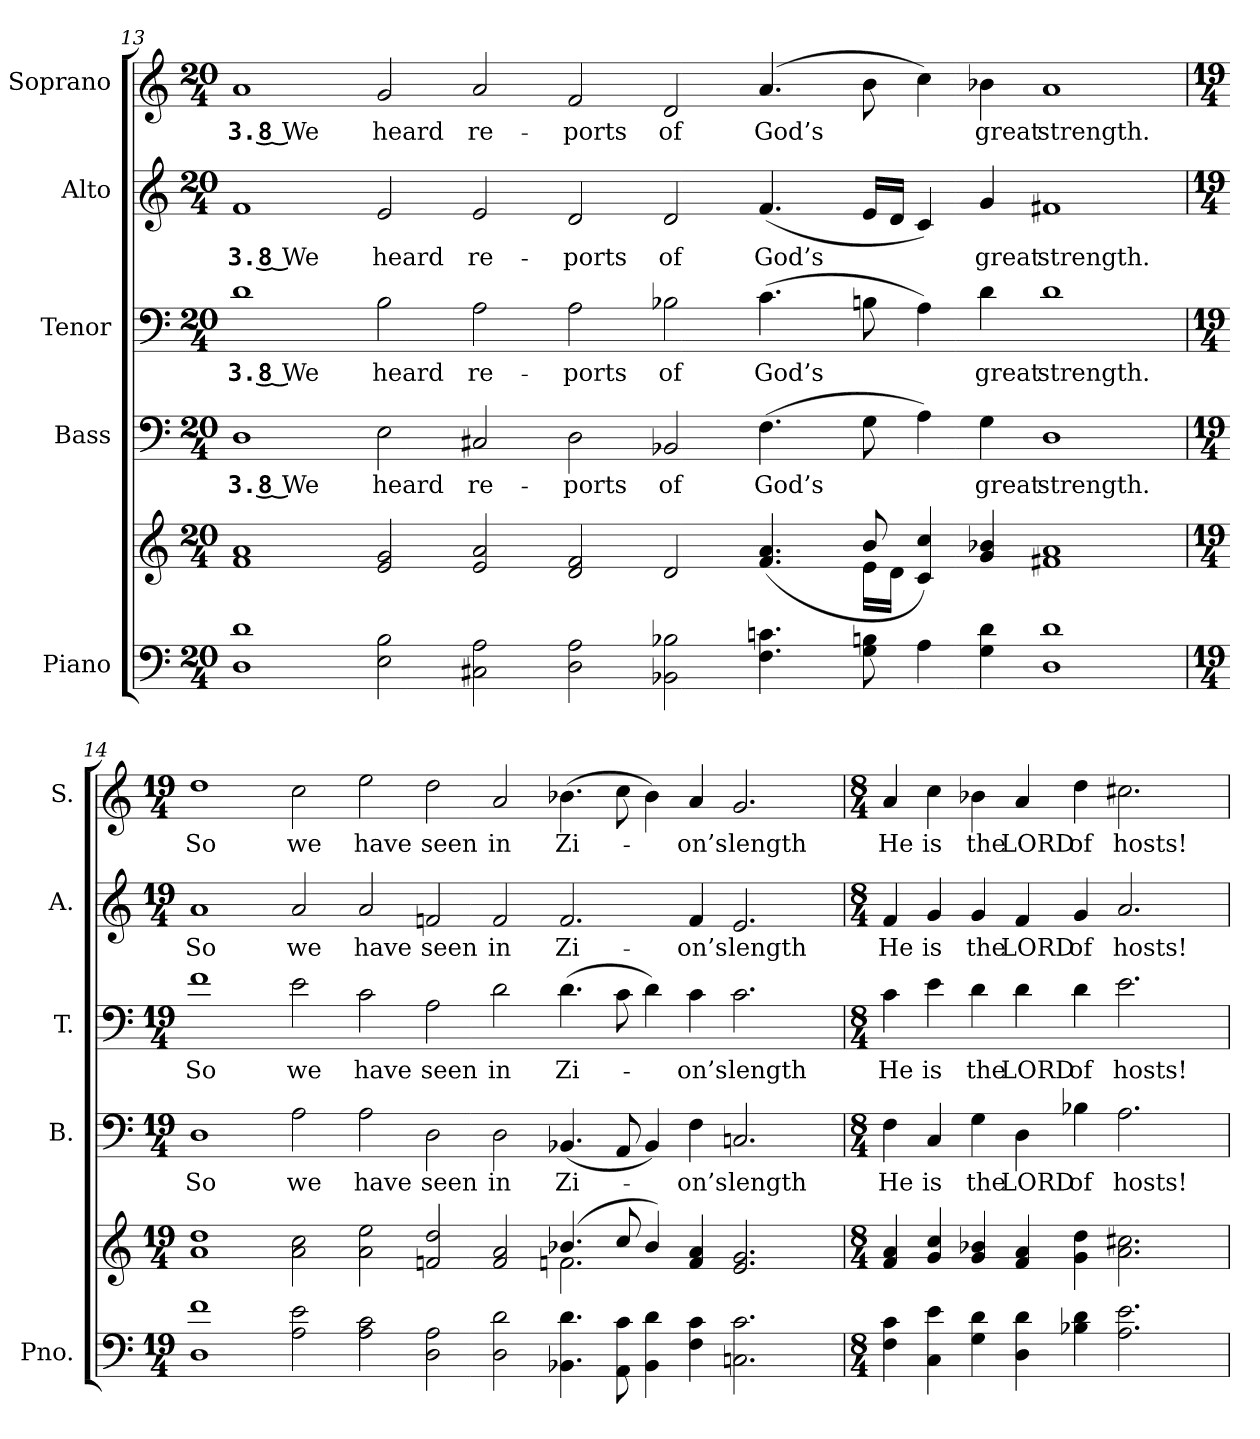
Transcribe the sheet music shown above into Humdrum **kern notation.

**kern	**kern	**kern	**text	**kern	**text	**kern	**text	**kern	**text
*part5	*part5	*part4	*part4	*part3	*part3	*part2	*part2	*part1	*part1
*staff6	*staff5	*staff4	*staff4	*staff3	*staff3	*staff2	*staff2	*staff1	*staff1
*I"Piano	*	*I"Bass	*	*I"Tenor	*	*I"Alto	*	*I"Soprano	*
*I'Pno.	*	*I'B.	*	*I'T.	*	*I'A.	*	*I'S.	*
!!LO:PB:g=z
*clefF4	*clefG2	*clefF4	*	*clefF4	*	*clefG2	*	*clefG2	*
*k[]	*k[]	*k[]	*	*k[]	*	*k[]	*	*k[]	*
*C:	*C:	*C:	*	*C:	*	*C:	*	*C:	*
*M20/4	*M20/4	*M20/4	*	*M20/4	*	*M20/4	*	*M20/4	*
=13	=13	=13	=13	=13	=13	=13	=13	=13	=13
*	*^	*	*	*	*	*	*	*	*
!	!	!	!	!LO:LY:b:color=#000000	!	!	!	!	!	!
!	!	!	!	!	!	!LO:LY:b:color=#000000	!	!	!	!
!	!	!	!	!	!	!	!	!LO:LY:b:color=#000000	!	!
!	!	!	!	!	!	!	!	!	!	!LO:LY:b:color=#000000
1Di 1di	1fi 1ai	1ryy	1Di	3. 8 We	1di	3. 8 We	1fi	3. 8 We	1ai	3. 8 We
!	!	!	!	!LO:LY:b:color=#000000	!	!	!	!	!	!
!	!	!	!	!	!	!LO:LY:b:color=#000000	!	!	!	!
!	!	!	!	!	!	!	!	!LO:LY:b:color=#000000	!	!
!	!	!	!	!	!	!	!	!	!	!LO:LY:b:color=#000000
2Ei\ 2Bi	2ei/ 2gi	1ryy	2Ei\	heard	2Bi\	heard	2ei/	heard	2gi/	heard
!	!	!	!	!LO:LY:b:color=#000000	!	!	!	!	!	!
!	!	!	!	!	!	!LO:LY:b:color=#000000	!	!	!	!
!	!	!	!	!	!	!	!	!LO:LY:b:color=#000000	!	!
!	!	!	!	!	!	!	!	!	!	!LO:LY:b:color=#000000
2C#Xi\ 2Ai	2ei/ 2ai	.	2C#Xi/	re-	2Ai\	re-	2ei/	re-	2ai/	re-
!	!	!	!	!LO:LY:b:color=#000000	!	!	!	!	!	!
!	!	!	!	!	!	!LO:LY:b:color=#000000	!	!	!	!
!	!	!	!	!	!	!	!	!LO:LY:b:color=#000000	!	!
!	!	!	!	!	!	!	!	!	!	!LO:LY:b:color=#000000
2Di\ 2Ai	2di/ 2fi	1ryy	2Di\	-ports	2Ai\	-ports	2di/	-ports	2fi/	-ports
!	!	!	!	!LO:LY:b:color=#000000	!	!	!	!	!	!
!	!	!	!	!	!	!LO:LY:b:color=#000000	!	!	!	!
!	!	!	!	!	!	!	!	!LO:LY:b:color=#000000	!	!
!	!	!	!	!	!	!	!	!	!	!LO:LY:b:color=#000000
2BB-Xi\ 2B-Xi	2di/	.	2BB-Xi/	of	2B-Xi\	of	2di/	of	2di/	of
!	!	!	!	!LO:LY:b:color=#000000	!	!	!	!	!	!
!	!	!	!	!	!	!LO:LY:b:color=#000000	!	!	!	!
!	!	!	!	!	!	!	!	!LO:LY:b:color=#000000	!	!
!	!	!	!	!	!	!	!	!	!	!LO:LY:b:color=#000000
4.Fi\ 4.cni	(4.fi/ 4.ai	4ryy	(4.Fi\	God’s	(4.ci\	God’s	(4.fi/	God’s	(4.ai/	God’s
.	.	8ryy	.	.	.	.	.	.	.	.
8Gi\ 8Bni	8bi/	16ei\LL	8Gi\	.	8Bni\	.	16ei/LL	.	8bi\	.
.	.	16di\JJ	.	.	.	.	16di/JJ	.	.	.
4Ai\	4ci/ 4cci)	2ryy	4Ai\)	.	4Ai\)	.	4ci/)	.	4cci\)	.
!	!	!	!	!LO:LY:b:color=#000000	!	!	!	!	!	!
!	!	!	!	!	!	!LO:LY:b:color=#000000	!	!	!	!
!	!	!	!	!	!	!	!	!LO:LY:b:color=#000000	!	!
!	!	!	!	!	!	!	!	!	!	!LO:LY:b:color=#000000
4Gi\ 4di	4gi/ 4b-Xi	.	4Gi\	great	4di\	great	4gi/	great	4b-Xi\	great
!	!	!	!	!LO:LY:b:color=#000000	!	!	!	!	!	!
!	!	!	!	!	!	!LO:LY:b:color=#000000	!	!	!	!
!	!	!	!	!	!	!	!	!LO:LY:b:color=#000000	!	!
!	!	!	!	!	!	!	!	!	!	!LO:LY:b:color=#000000
1Di 1di	1f#Xi 1ai	1ryy	1Di	strength.	1di	strength.	1f#Xi	strength.	1ai	strength.
!!LO:PB:g=z
=14	=14	=14	=14	=14	=14	=14	=14	=14	=14	=14
*M19/4	*M19/4	*	*M19/4	*	*M19/4	*	*M19/4	*	*M19/4	*
!	!	!	!	!LO:LY:b:color=#000000	!	!	!	!	!	!
!	!	!	!	!	!	!LO:LY:b:color=#000000	!	!	!	!
!	!	!	!	!	!	!	!	!LO:LY:b:color=#000000	!	!
!	!	!	!	!	!	!	!	!	!	!LO:LY:b:color=#000000
1Di 1fi	1ai 1ddi	1ryy	1Di	So	1fi	So	1ai	So	1ddi	So
!	!	!	!	!LO:LY:b:color=#000000	!	!	!	!	!	!
!	!	!	!	!	!	!LO:LY:b:color=#000000	!	!	!	!
!	!	!	!	!	!	!	!	!LO:LY:b:color=#000000	!	!
!	!	!	!	!	!	!	!	!	!	!LO:LY:b:color=#000000
2Ai\ 2ei	2ai\ 2cci	1ryy	2Ai\	we	2ei\	we	2ai/	we	2cci\	we
!	!	!	!	!LO:LY:b:color=#000000	!	!	!	!	!	!
!	!	!	!	!	!	!LO:LY:b:color=#000000	!	!	!	!
!	!	!	!	!	!	!	!	!LO:LY:b:color=#000000	!	!
!	!	!	!	!	!	!	!	!	!	!LO:LY:b:color=#000000
2Ai\ 2ci	2ai\ 2eei	.	2Ai\	have	2ci\	have	2ai/	have	2eei\	have
!	!	!	!	!LO:LY:b:color=#000000	!	!	!	!	!	!
!	!	!	!	!	!	!LO:LY:b:color=#000000	!	!	!	!
!	!	!	!	!	!	!	!	!LO:LY:b:color=#000000	!	!
!	!	!	!	!	!	!	!	!	!	!LO:LY:b:color=#000000
2Di\ 2Ai	2fni/ 2ddi	1ryy	2Di\	seen	2Ai\	seen	2fni/	seen	2ddi\	seen
!	!	!	!	!LO:LY:b:color=#000000	!	!	!	!	!	!
!	!	!	!	!	!	!LO:LY:b:color=#000000	!	!	!	!
!	!	!	!	!	!	!	!	!LO:LY:b:color=#000000	!	!
!	!	!	!	!	!	!	!	!	!	!LO:LY:b:color=#000000
2Di\ 2di	2fi/ 2ai	.	2Di\	in	2di\	in	2fi/	in	2ai/	in
!	!	!	!	!LO:LY:b:color=#000000	!	!	!	!	!	!
!	!	!	!	!	!	!LO:LY:b:color=#000000	!	!	!	!
!	!	!	!	!	!	!	!	!LO:LY:b:color=#000000	!	!
!	!	!	!	!	!	!	!	!	!	!LO:LY:b:color=#000000
4.BB-Xi\ 4.di	(4.b-Xi/	2.fni\	(4.BB-Xi/	Zi-	(4.di\	Zi-	2.fi/	Zi-	(4.b-Xi\	Zi-
8AAi\ 8ci	8cci/	.	8AAi/	.	8ci\	.	.	.	8cci\	.
4BB-i\ 4di	4b-i/)	.	4BB-i/)	.	4di\)	.	.	.	4b-i\)	.
!	!	!	!	!LO:LY:b:color=#000000	!	!	!	!	!	!
!	!	!	!	!	!	!LO:LY:b:color=#000000	!	!	!	!
!	!	!	!	!	!	!	!	!LO:LY:b:color=#000000	!	!
!	!	!	!	!	!	!	!	!	!	!LO:LY:b:color=#000000
4Fi\ 4ci	4fi/ 4ai	4ryy	4Fi\	-on’s	4ci\	-on’s	4fi/	-on’s	4ai/	-on’s
!	!	!	!	!LO:LY:b:color=#000000	!	!	!	!	!	!
!	!	!	!	!	!	!LO:LY:b:color=#000000	!	!	!	!
!	!	!	!	!	!	!	!	!LO:LY:b:color=#000000	!	!
!	!	!	!	!	!	!	!	!	!	!LO:LY:b:color=#000000
2.Cni\ 2.ci	2.ei/ 2.gi	2ryy	2.Cni/	length	2.ci\	length	2.ei/	length	2.gi/	length
.	.	4ryy	.	.	.	.	.	.	.	.
!!LO:PB:g=z
=15	=15	=15	=15	=15	=15	=15	=15	=15	=15	=15
*M8/4	*M8/4	*	*M8/4	*	*M8/4	*	*M8/4	*	*M8/4	*
!	!	!	!	!LO:LY:b:color=#000000	!	!	!	!	!	!
!	!	!	!	!	!	!LO:LY:b:color=#000000	!	!	!	!
!	!	!	!	!	!	!	!	!LO:LY:b:color=#000000	!	!
!	!	!	!	!	!	!	!	!	!	!LO:LY:b:color=#000000
4Fi\ 4ci	4fi/ 4ai	4ryy	4Fi\	He	4ci\	He	4fi/	He	4ai/	He
!	!	!	!	!LO:LY:b:color=#000000	!	!	!	!	!	!
!	!	!	!	!	!	!LO:LY:b:color=#000000	!	!	!	!
!	!	!	!	!	!	!	!	!LO:LY:b:color=#000000	!	!
!	!	!	!	!	!	!	!	!	!	!LO:LY:b:color=#000000
4Ci\ 4ei	4gi/ 4cci	1ryy	4Ci/	is	4ei\	is	4gi/	is	4cci\	is
!	!	!	!	!LO:LY:b:color=#000000	!	!	!	!	!	!
!	!	!	!	!	!	!LO:LY:b:color=#000000	!	!	!	!
!	!	!	!	!	!	!	!	!LO:LY:b:color=#000000	!	!
!	!	!	!	!	!	!	!	!	!	!LO:LY:b:color=#000000
4Gi\ 4di	4gi/ 4b-Xi	.	4Gi\	the	4di\	the	4gi/	the	4b-Xi\	the
!	!	!	!	!LO:LY:b:color=#000000	!	!	!	!	!	!
!	!	!	!	!	!	!LO:LY:b:color=#000000	!	!	!	!
!	!	!	!	!	!	!	!	!LO:LY:b:color=#000000	!	!
!	!	!	!	!	!	!	!	!	!	!LO:LY:b:color=#000000
4Di\ 4di	4fi/ 4ai	.	4Di\	LORD	4di\	LORD	4fi/	LORD	4ai/	LORD
!	!	!	!	!LO:LY:b:color=#000000	!	!	!	!	!	!
!	!	!	!	!	!	!LO:LY:b:color=#000000	!	!	!	!
!	!	!	!	!	!	!	!	!LO:LY:b:color=#000000	!	!
!	!	!	!	!	!	!	!	!	!	!LO:LY:b:color=#000000
4B-Xi\ 4di	4gi\ 4ddi	.	4B-Xi\	of	4di\	of	4gi/	of	4ddi\	of
!	!	!	!	!LO:LY:b:color=#000000	!	!	!	!	!	!
!	!	!	!	!	!	!LO:LY:b:color=#000000	!	!	!	!
!	!	!	!	!	!	!	!	!LO:LY:b:color=#000000	!	!
!	!	!	!	!	!	!	!	!	!	!LO:LY:b:color=#000000
2.Ai\ 2.ei	2.ai\ 2.cc#Xi	2ryy	2.Ai\	hosts!	2.ei\	hosts!	2.ai/	hosts!	2.cc#Xi\	hosts!
.	.	4ryy	.	.	.	.	.	.	.	.
*	*v	*v	*	*	*	*	*	*	*	*
=	=	=	=	=	=	=	=	=	=
*-	*-	*-	*-	*-	*-	*-	*-	*-	*-
